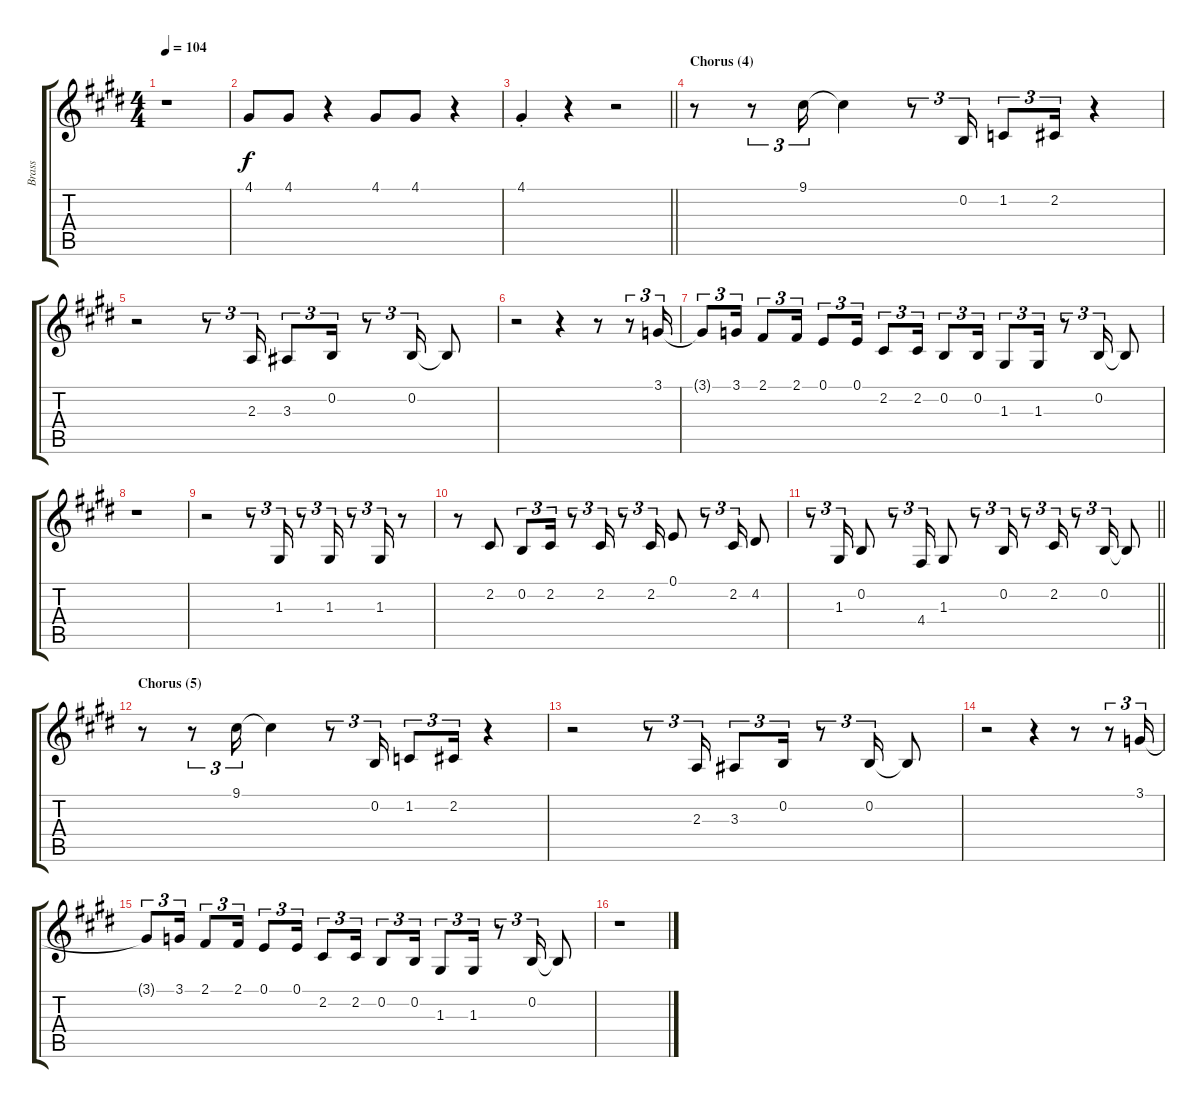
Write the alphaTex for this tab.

\track ("Brass" "Brass") {instrument brasssection}
\staff {score tabs}
\tuning (E4 B3 G3 D3 A2 E2) {hide}
\ts (4 4)
\tempo 104
\clef g2
\ks c#minor
r.1{dy f} |
4.1.8 4.1.8 r.4 4.1.8 4.1.8 r.4 |
\barLineRight lightlight
4.1{st}.4 r.4 r.2 |
\section ("" "Chorus (4)")
r.8 r.8{tu (3 2)} 9.1.16{tu (3 2)} 9.1{t}.4 r.8{tu (3 2)} 0.2.16{tu (3 2)} 1.2.8{tu (3 2)} 2.2.16{tu (3 2)} r.4 |
r.2 r.8{tu (3 2)} 2.3.16{tu (3 2)} 3.3.8{tu (3 2)} 0.2.16{tu (3 2)} r.8{tu (3 2)} 0.2.16{tu (3 2)} 0.2{t}.8 |
r.2 r.4 r.8 r.8{tu (3 2)} 3.1.16{tu (3 2)} |
3.1{t}.8{tu (3 2)} 3.1.16{tu (3 2)} 2.1.8{tu (3 2)} 2.1.16{tu (3 2)} 0.1.8{tu (3 2)} 0.1.16{tu (3 2)} 2.2.8{tu (3 2)} 2.2.16{tu (3 2)} 0.2.8{tu (3 2)} 0.2.16{tu (3 2)} 1.3.8{tu (3 2)} 1.3.16{tu (3 2)} r.8{tu (3 2)} 0.2.16{tu (3 2)} 0.2{t}.8 |
r.1 |
r.2 r.8{tu (3 2)} 1.3.16{tu (3 2)} r.8{tu (3 2)} 1.3.16{tu (3 2)} r.8{tu (3 2)} 1.3.16{tu (3 2)} r.8 |
r.8 2.2.8 0.2.8{tu (3 2)} 2.2.16{tu (3 2)} r.8{tu (3 2)} 2.2.16{tu (3 2)} r.8{tu (3 2)} 2.2.16{tu (3 2)} 0.1.8 r.8{tu (3 2)} 2.2.16{tu (3 2)} 4.2.8 |
\barLineRight lightlight
r.8{tu (3 2)} 1.3.16{tu (3 2)} 0.2.8 r.8{tu (3 2)} 4.4.16{tu (3 2)} 1.3.8 r.8{tu (3 2)} 0.2.16{tu (3 2)} r.8{tu (3 2)} 2.2.16{tu (3 2)} r.8{tu (3 2)} 0.2.16{tu (3 2)} 0.2{t}.8 |
\section ("" "Chorus (5)")
r.8 r.8{tu (3 2)} 9.1.16{tu (3 2)} 9.1{t}.4 r.8{tu (3 2)} 0.2.16{tu (3 2)} 1.2.8{tu (3 2)} 2.2.16{tu (3 2)} r.4 |
r.2 r.8{tu (3 2)} 2.3.16{tu (3 2)} 3.3.8{tu (3 2)} 0.2.16{tu (3 2)} r.8{tu (3 2)} 0.2.16{tu (3 2)} 0.2{t}.8 |
r.2 r.4 r.8 r.8{tu (3 2)} 3.1.16{tu (3 2)} |
3.1{t}.8{tu (3 2)} 3.1.16{tu (3 2)} 2.1.8{tu (3 2)} 2.1.16{tu (3 2)} 0.1.8{tu (3 2)} 0.1.16{tu (3 2)} 2.2.8{tu (3 2)} 2.2.16{tu (3 2)} 0.2.8{tu (3 2)} 0.2.16{tu (3 2)} 1.3.8{tu (3 2)} 1.3.16{tu (3 2)} r.8{tu (3 2)} 0.2.16{tu (3 2)} 0.2{t}.8 |
r.1
